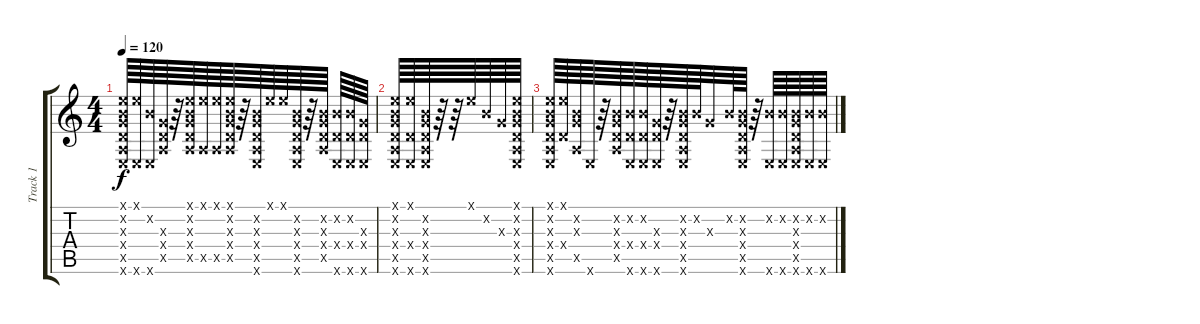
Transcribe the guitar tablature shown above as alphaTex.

\track ("Track 1" "Track 1") {instrument distortionguitar}
\staff {score tabs}
\tuning (E4 B3 G3 D3 A2 E2) {hide}
\ts (4 4)
\tempo 120
\clef g2
\ks c
(0.1{x} 0.2{x} 0.3{x} 0.4{x} 0.5{x} 0.6{x}).64{dy f} (0.1{x} 0.6{x}).64 (0.2{x} 0.6{x}).64 (0.3{x} 0.4{x} 0.5{x}).64 r.64 (0.1{x} 0.2{x} 0.3{x} 0.4{x} 0.5{x}).64 (0.1{x} 0.5{x}).64 (0.1{x} 0.5{x}).64 (0.1{x} 0.2{x} 0.3{x} 0.4{x} 0.5{x}).64 r.64 (0.2{x} 0.3{x} 0.4{x} 0.5{x} 0.6{x}).64 0.1{x}.64 0.1{x}.64 (0.2{x} 0.3{x} 0.4{x} 0.5{x} 0.6{x}).64 r.64 (0.2{x} 0.3{x} 0.4{x} 0.5{x}).64 (0.2{x} 0.4{x} 0.6{x}).64 (0.2{x} 0.4{x} 0.6{x}).64 (0.3{x} 0.4{x} 0.6{x}).64 |
(0.1{x} 0.2{x} 0.3{x} 0.4{x} 0.5{x} 0.6{x}).64 (0.1{x} 0.4{x} 0.6{x}).64 (0.2{x} 0.3{x} 0.4{x} 0.5{x} 0.6{x}).64 r.64 r.64 0.1{x}.64 0.2{x}.64 0.3{x}.64 (0.1{x} 0.2{x} 0.3{x} 0.4{x} 0.5{x} 0.6{x}).64 |
(0.1{x} 0.2{x} 0.3{x} 0.4{x} 0.5{x} 0.6{x}).64 (0.1{x} 0.4{x}).64 (0.2{x} 0.3{x} 0.5{x}).64 0.6{x}.64 r.64 (0.2{x} 0.3{x} 0.4{x} 0.5{x}).64 (0.2{x} 0.4{x} 0.6{x}).64 (0.2{x} 0.4{x} 0.6{x}).64 (0.3{x} 0.4{x} 0.6{x}).64 r.64 (0.2{x} 0.3{x} 0.4{x} 0.5{x} 0.6{x}).64 0.2{x}.64 0.3{x}.32 0.2{x}.64 (0.2{x} 0.3{x} 0.4{x} 0.5{x} 0.6{x}).64 r.64 (0.2{x} 0.6{x}).64 (0.2{x} 0.6{x}).64 (0.2{x} 0.3{x} 0.4{x} 0.5{x} 0.6{x}).64 (0.2{x} 0.6{x}).64 (0.2{x} 0.6{x}).64
